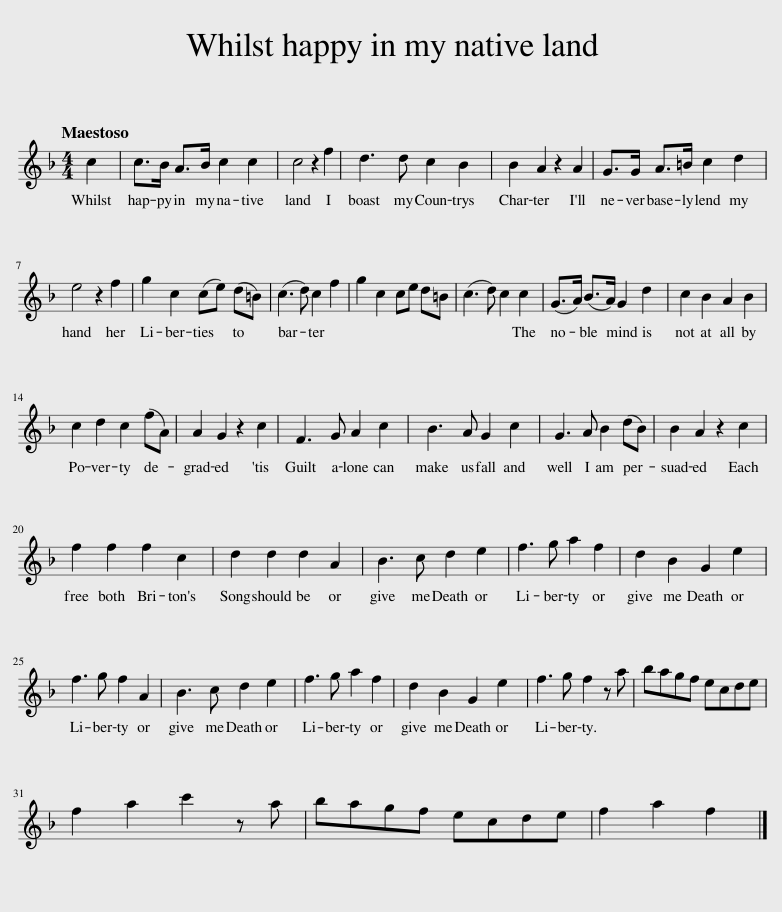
X:1
L:1/8
Q:1/4=120
M:4/4
I:linebreak $
K:F
V:1 treble
V:1
 c2 | c>B A>B c2 c2 | c4 z2 f2 | d3 d c2 B2 | B2 A2 z2 A2 | %5
 G>G A>=B c2 d2 |$ e4 z2 f2 | g2 c2 (ce) (d=B) | (c3 d) c2 f2 | g2 c2 ce d=B | %10
 (c3 d) c2 c2 | (G>A) (B>A) G2 d2 | c2 B2 A2 B2 |$ c2 d2 c2 (fA) | A2 G2 z2 c2 | %15
 F3 G A2 c2 | B3 A G2 c2 | G3 A B2 (dB) | B2 A2 z2 c2 |$ f2 f2 f2 c2 | %20
 d2 d2 d2 A2 | B3 c d2 e2 | f3 g a2 f2 | d2 B2 G2 e2 |$ f3 g f2 A2 | %25
 B3 c d2 e2 | f3 g a2 f2 | d2 B2 G2 e2 | f3 g f2 z a | bagf ecde |$ %30
 f2 a2 c'2 z a | bagf ecde | f2 a2 f2 |] %33
